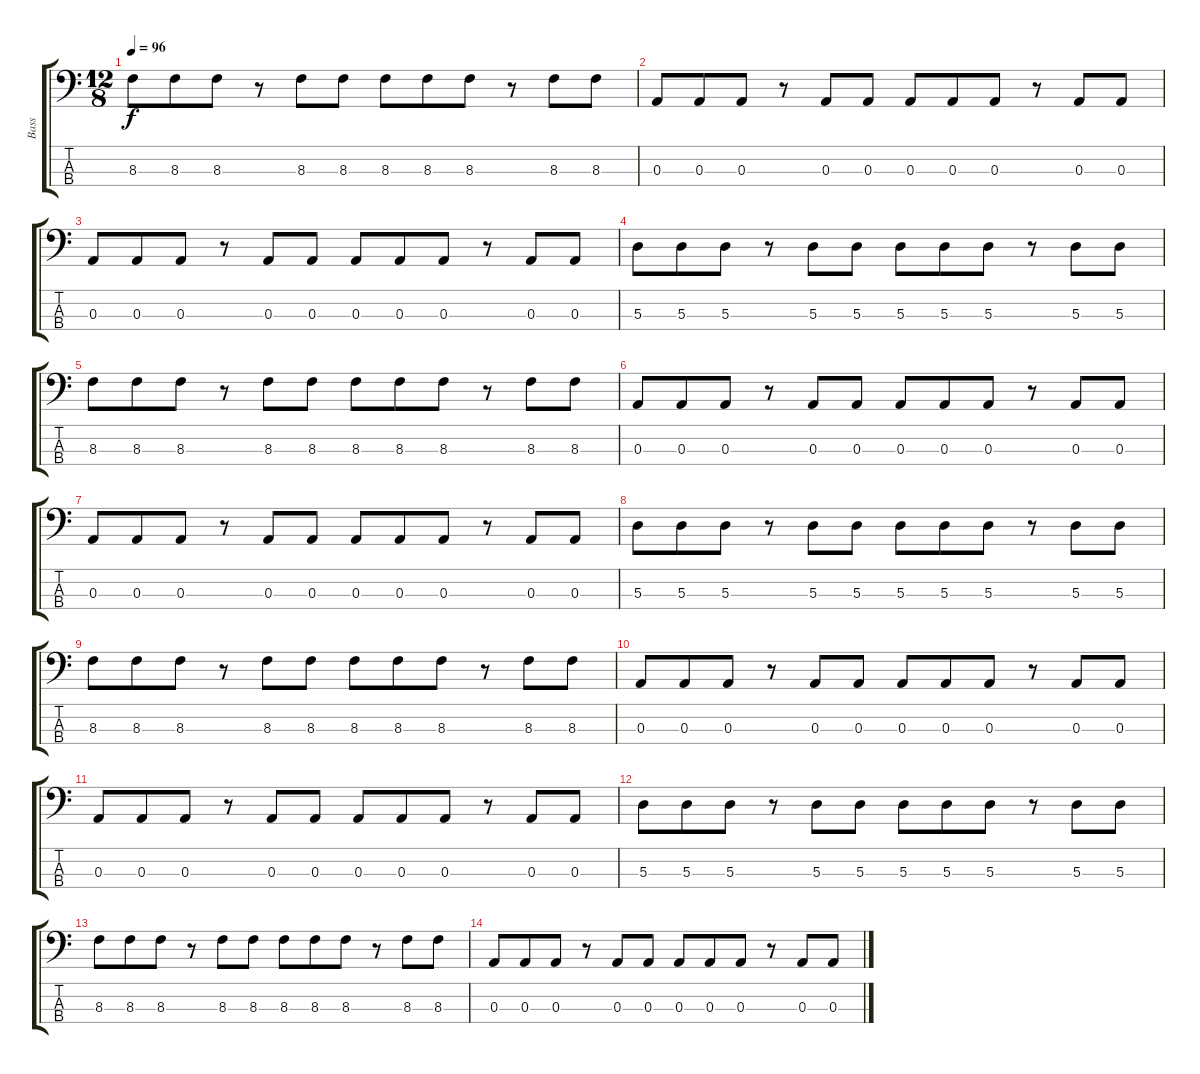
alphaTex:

\track ("Bass" "Bass") {instrument electricbassfinger}
\staff {score tabs}
\tuning (G2 D2 A1 E1) {hide}
\ts (12 8)
\tempo 96
\clef f4
\ks c
8.3.8{dy f} 8.3.8 8.3.8 r.8 8.3.8 8.3.8 8.3.8 8.3.8 8.3.8 r.8 8.3.8 8.3.8 |
0.3.8 0.3.8 0.3.8 r.8 0.3.8 0.3.8 0.3.8 0.3.8 0.3.8 r.8 0.3.8 0.3.8 |
0.3.8 0.3.8 0.3.8 r.8 0.3.8 0.3.8 0.3.8 0.3.8 0.3.8 r.8 0.3.8 0.3.8 |
5.3.8 5.3.8 5.3.8 r.8 5.3.8 5.3.8 5.3.8 5.3.8 5.3.8 r.8 5.3.8 5.3.8 |
8.3.8 8.3.8 8.3.8 r.8 8.3.8 8.3.8 8.3.8 8.3.8 8.3.8 r.8 8.3.8 8.3.8 |
0.3.8 0.3.8 0.3.8 r.8 0.3.8 0.3.8 0.3.8 0.3.8 0.3.8 r.8 0.3.8 0.3.8 |
0.3.8 0.3.8 0.3.8 r.8 0.3.8 0.3.8 0.3.8 0.3.8 0.3.8 r.8 0.3.8 0.3.8 |
5.3.8 5.3.8 5.3.8 r.8 5.3.8 5.3.8 5.3.8 5.3.8 5.3.8 r.8 5.3.8 5.3.8 |
8.3.8 8.3.8 8.3.8 r.8 8.3.8 8.3.8 8.3.8 8.3.8 8.3.8 r.8 8.3.8 8.3.8 |
0.3.8 0.3.8 0.3.8 r.8 0.3.8 0.3.8 0.3.8 0.3.8 0.3.8 r.8 0.3.8 0.3.8 |
0.3.8 0.3.8 0.3.8 r.8 0.3.8 0.3.8 0.3.8 0.3.8 0.3.8 r.8 0.3.8 0.3.8 |
5.3.8 5.3.8 5.3.8 r.8 5.3.8 5.3.8 5.3.8 5.3.8 5.3.8 r.8 5.3.8 5.3.8 |
8.3.8 8.3.8 8.3.8 r.8 8.3.8 8.3.8 8.3.8 8.3.8 8.3.8 r.8 8.3.8 8.3.8 |
0.3.8 0.3.8 0.3.8 r.8 0.3.8 0.3.8 0.3.8 0.3.8 0.3.8 r.8 0.3.8 0.3.8
